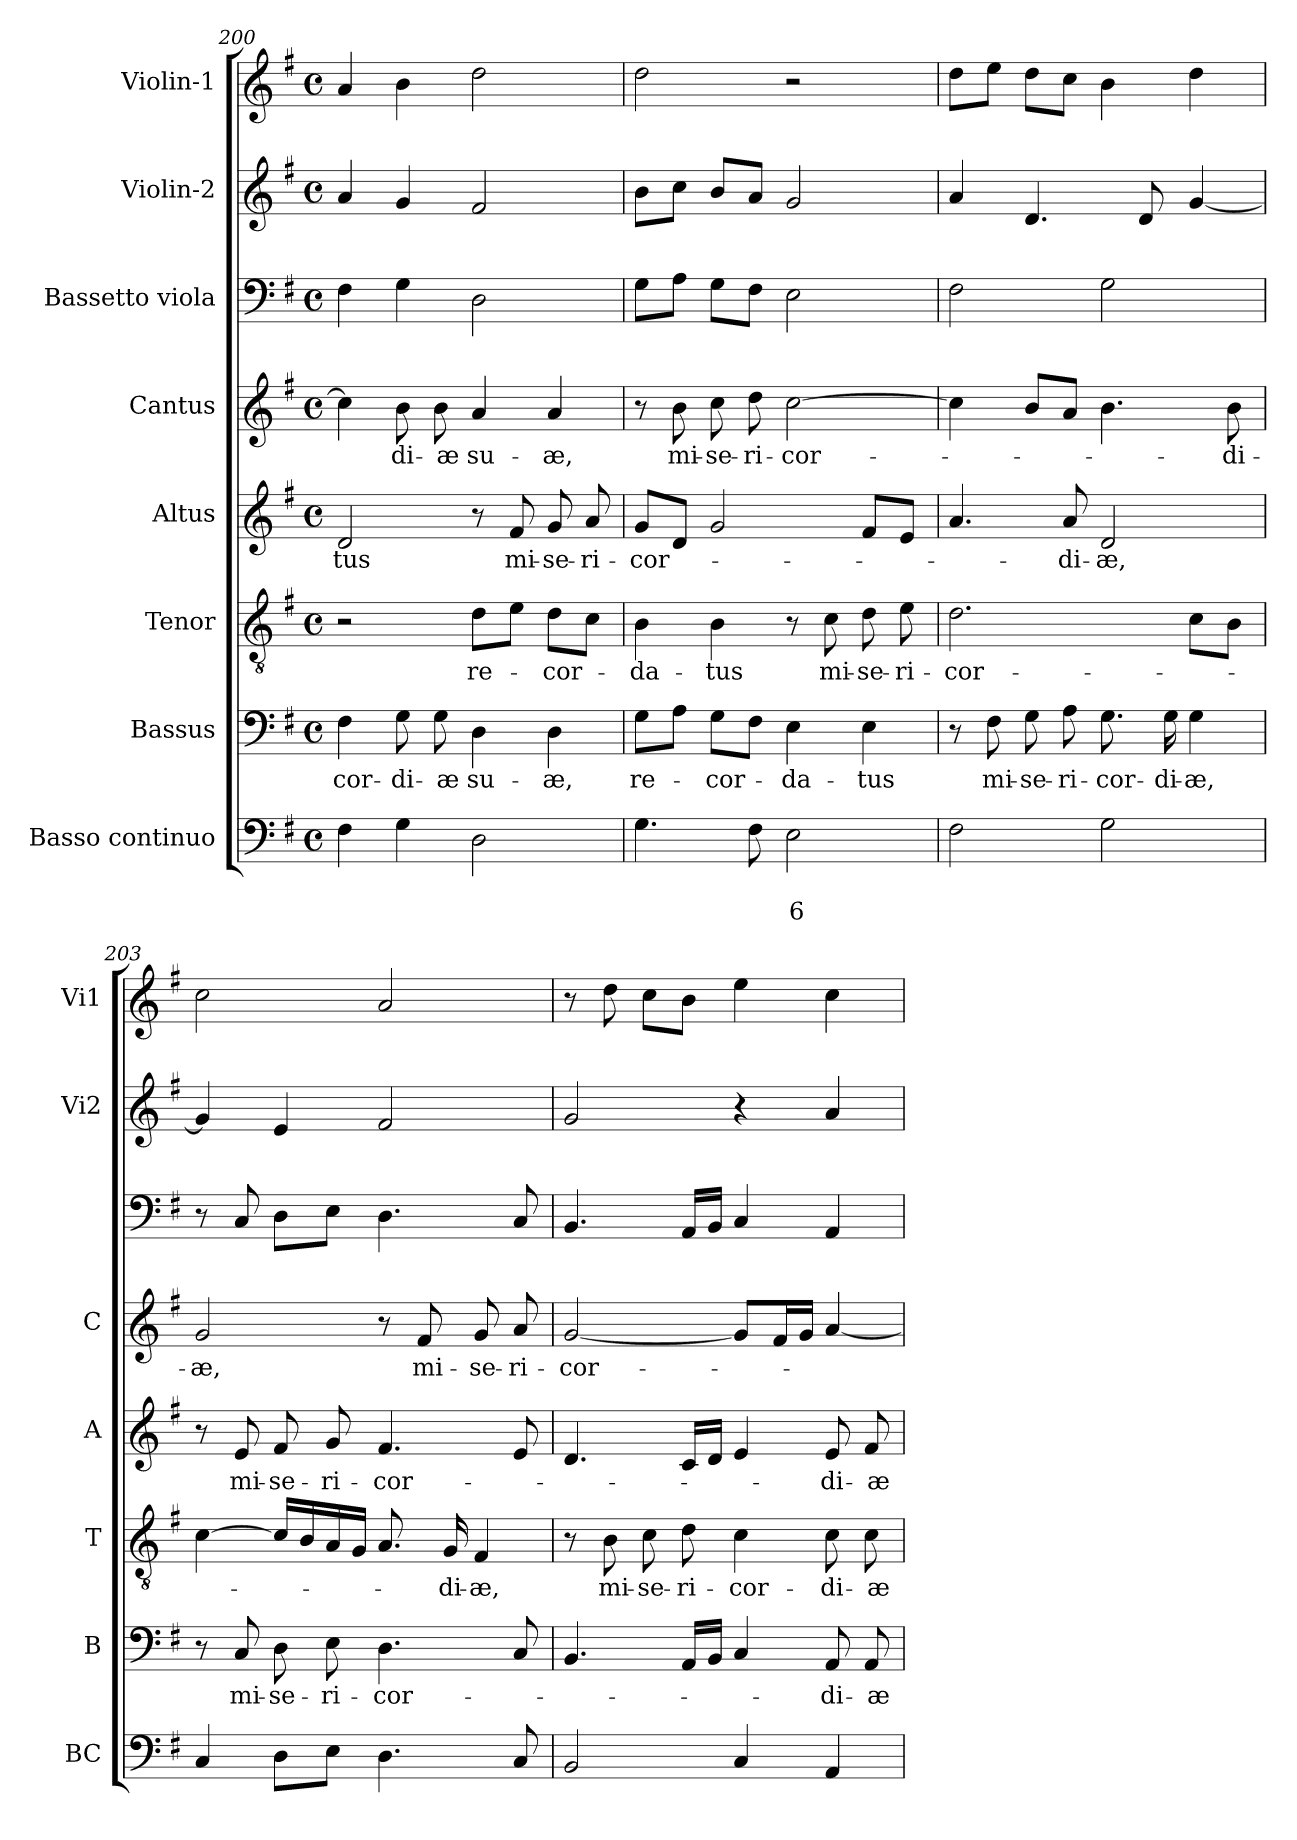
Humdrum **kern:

**kern	**text	**text	**kern	**text	**kern	**text	**kern	**text	**kern	**text	**kern	**kern	**kern
*part8	*part8	*part8	*part7	*part7	*part6	*part6	*part5	*part5	*part4	*part4	*part3	*part2	*part1
*staff8	*staff8	*staff8	*staff7	*staff7	*staff6	*staff6	*staff5	*staff5	*staff4	*staff4	*staff3	*staff2	*staff1
*I"Basso continuo	*	*	*I"Bassus	*	*I"Tenor	*	*I"Altus	*	*I"Cantus	*	*I"Bassetto viola	*I"Violin-2	*I"Violin-1
*I'BC	*	*	*I'B	*	*I'T	*	*I'A	*	*I'C	*	*	*I'Vi2	*I'Vi1
*clefF4	*	*	*clefF4	*	*clefGv2	*	*clefG2	*	*clefG2	*	*clefF4	*clefG2	*clefG2
*k[f#]	*	*	*k[f#]	*	*k[f#]	*	*k[f#]	*	*k[f#]	*	*k[f#]	*k[f#]	*k[f#]
*G:	*	*	*G:	*	*G:	*	*G:	*	*G:	*	*G:	*G:	*G:
*M4/4	*	*	*M4/4	*	*M4/4	*	*M4/4	*	*M4/4	*	*M4/4	*M4/4	*M4/4
*met(c)	*	*	*met(c)	*	*met(c)	*	*met(c)	*	*met(c)	*	*met(c)	*met(c)	*met(c)
=200	=200	=200	=200	=200	=200	=200	=200	=200	=200	=200	=200	=200	=200
!	!	!	!	!LO:LY:b	!	!	!	!LO:LY:b	!	!	!	!	!
4F#\	.	.	4F#\	-cor-	2r	.	2d/	-tus	4cc\]	.	4F#\	4a/	4a/
!	!	!	!	!LO:LY:b	!	!	!	!	!	!LO:LY:b	!	!	!
4G\	.	.	8G\	-di-	.	.	.	.	8b\	-di-	4G\	4g/	4b\
!	!	!	!	!LO:LY:b	!	!	!	!	!	!LO:LY:b	!	!	!
.	.	.	8G\	-æ	.	.	.	.	8b\	-æ	.	.	.
!	!	!	!	!LO:LY:b	!	!LO:LY:b	!	!	!	!LO:LY:b	!	!	!
2D\	.	.	4D\	su-	8d\L	re-	8r	.	4a/	su-	2D\	2f#/	2dd\
!	!	!	!	!	!	!	!	!LO:LY:b	!	!	!	!	!
.	.	.	.	.	8e\J	.	8f#/	mi-	.	.	.	.	.
!	!	!	!	!LO:LY:b	!	!LO:LY:b	!	!LO:LY:b	!	!LO:LY:b	!	!	!
.	.	.	4D\	-æ,	8d\L	-cor-	8g/	-se-	4a/	-æ,	.	.	.
!	!	!	!	!	!	!	!	!LO:LY:b	!	!	!	!	!
.	.	.	.	.	8c\J	.	8a/	-ri-	.	.	.	.	.
=201	=201	=201	=201	=201	=201	=201	=201	=201	=201	=201	=201	=201	=201
!	!	!	!	!LO:LY:b	!	!LO:LY:b	!	!LO:LY:b	!	!	!	!	!
4.G\	.	.	8G\L	re-	4B\	-da-	8g/L	-cor-	8r	.	8G\L	8b\L	2dd\
!	!	!	!	!	!	!	!	!	!	!LO:LY:b	!	!	!
.	.	.	8A\J	.	.	.	8d/J	.	8b\	mi-	8A\J	8cc\J	.
!	!	!	!	!LO:LY:b	!	!LO:LY:b	!	!	!	!LO:LY:b	!	!	!
.	.	.	8G\L	-cor-	4B\	-tus	2g/	.	8cc\	-se-	8G\L	8b/L	.
!	!	!	!	!	!	!	!	!	!	!LO:LY:b	!	!	!
8F#\	.	.	8F#\J	.	.	.	.	.	8dd\	-ri-	8F#\J	8a/J	.
!	!	!LO:LY:b	!	!LO:LY:b	!	!	!	!	!	!LO:LY:b	!	!	!
2E\	.	6	4E\	-da-	8r	.	.	.	[2cc\	-cor-	2E\	2g/	2r
!	!	!	!	!	!	!LO:LY:b	!	!	!	!	!	!	!
.	.	.	.	.	8c\	mi-	.	.	.	.	.	.	.
!	!	!	!	!LO:LY:b	!	!LO:LY:b	!	!	!	!	!	!	!
.	.	.	4E\	-tus	8d\	-se-	8f#/L	.	.	.	.	.	.
!	!	!	!	!	!	!LO:LY:b	!	!	!	!	!	!	!
.	.	.	.	.	8e\	-ri-	8e/J	.	.	.	.	.	.
!!LO:PB:g=z
=202	=202	=202	=202	=202	=202	=202	=202	=202	=202	=202	=202	=202	=202
!	!	!	!	!	!	!LO:LY:b	!	!	!	!	!	!	!
2F#\	.	.	8r	.	2.d\	-cor-	4.a/	.	4cc\]	.	2F#\	4a/	8dd\L
!	!	!	!	!LO:LY:b	!	!	!	!	!	!	!	!	!
.	.	.	8F#\	mi-	.	.	.	.	.	.	.	.	8ee\J
!	!	!	!	!LO:LY:b	!	!	!	!	!	!	!	!	!
.	.	.	8G\	-se-	.	.	.	.	8b/L	.	.	4.d/	8dd\L
!	!	!	!	!LO:LY:b	!	!	!	!LO:LY:b	!	!	!	!	!
.	.	.	8A\	-ri-	.	.	8a/	-di-	8a/J	.	.	.	8cc\J
!	!	!	!	!LO:LY:b	!	!	!	!LO:LY:b	!	!	!	!	!
2G\	.	.	8.G\	-cor-	.	.	2d/	-æ,	4.b\	.	2G\	.	4b\
.	.	.	.	.	.	.	.	.	.	.	.	8d/	.
!	!	!	!	!LO:LY:b	!	!	!	!	!	!	!	!	!
.	.	.	16G\	-di-	.	.	.	.	.	.	.	.	.
!	!	!	!	!LO:LY:b	!	!	!	!	!	!	!	!	!
.	.	.	4G\	-æ,	8c\L	.	.	.	.	.	.	[4g/	4dd\
!	!	!	!	!	!	!	!	!	!	!LO:LY:b	!	!	!
.	.	.	.	.	8B\J	.	.	.	8b\	-di-	.	.	.
=203	=203	=203	=203	=203	=203	=203	=203	=203	=203	=203	=203	=203	=203
!	!	!	!	!	!	!	!	!	!	!LO:LY:b	!	!	!
4C/	.	.	8r	.	[4c\	.	8r	.	2g/	-æ,	8r	4g/]	2cc\
!	!	!	!	!LO:LY:b	!	!	!	!LO:LY:b	!	!	!	!	!
.	.	.	8C/	mi-	.	.	8e/	mi-	.	.	8C/	.	.
!	!	!	!	!LO:LY:b	!	!	!	!LO:LY:b	!	!	!	!	!
8D\L	.	.	8D\	-se-	16c/LL]	.	8f#/	-se-	.	.	8D\L	4e/	.
.	.	.	.	.	16B/	.	.	.	.	.	.	.	.
!	!	!	!	!LO:LY:b	!	!	!	!LO:LY:b	!	!	!	!	!
8E\J	.	.	8E\	-ri-	16A/	.	8g/	-ri-	.	.	8E\J	.	.
.	.	.	.	.	16G/JJ	.	.	.	.	.	.	.	.
!	!	!	!	!LO:LY:b	!	!	!	!LO:LY:b	!	!	!	!	!
4.D\	.	.	4.D\	-cor-	8.A/	.	4.f#/	-cor-	8r	.	4.D\	2f#/	2a/
!	!	!	!	!	!	!	!	!	!	!LO:LY:b	!	!	!
.	.	.	.	.	.	.	.	.	8f#/	mi-	.	.	.
!	!	!	!	!	!	!LO:LY:b	!	!	!	!	!	!	!
.	.	.	.	.	16G/	-di-	.	.	.	.	.	.	.
!	!	!	!	!	!	!LO:LY:b	!	!	!	!LO:LY:b	!	!	!
.	.	.	.	.	4F#/	-æ,	.	.	8g/	-se-	.	.	.
!	!	!	!	!	!	!	!	!	!	!LO:LY:b	!	!	!
8C/	.	.	8C/	.	.	.	8e/	.	8a/	-ri-	8C/	.	.
=204	=204	=204	=204	=204	=204	=204	=204	=204	=204	=204	=204	=204	=204
!	!	!	!	!	!	!	!	!	!	!LO:LY:b	!	!	!
2BB/	.	.	4.BB/	.	8r	.	4.d/	.	[2g/	-cor-	4.BB/	2g/	8r
!	!	!	!	!	!	!LO:LY:b	!	!	!	!	!	!	!
.	.	.	.	.	8B\	mi-	.	.	.	.	.	.	8dd\
!	!	!	!	!	!	!LO:LY:b	!	!	!	!	!	!	!
.	.	.	.	.	8c\	-se-	.	.	.	.	.	.	8cc\L
!	!	!	!	!	!	!LO:LY:b	!	!	!	!	!	!	!
.	.	.	16AA/LL	.	8d\	-ri-	16c/LL	.	.	.	16AA/LL	.	8b\J
.	.	.	16BB/JJ	.	.	.	16d/JJ	.	.	.	16BB/JJ	.	.
!	!	!	!	!	!	!LO:LY:b	!	!	!	!	!	!	!
4C/	.	.	4C/	.	4c\	-cor-	4e/	.	8g/L]	.	4C/	4r	4ee\
.	.	.	.	.	.	.	.	.	16f#/L	.	.	.	.
.	.	.	.	.	.	.	.	.	16g/JJ	.	.	.	.
!	!	!	!	!LO:LY:b	!	!LO:LY:b	!	!LO:LY:b	!	!	!	!	!
4AA/	.	.	8AA/	-di-	8c\	-di-	8e/	-di-	[4a/	.	4AA/	4a/	4cc\
!	!	!	!	!LO:LY:b	!	!LO:LY:b	!	!LO:LY:b	!	!	!	!	!
.	.	.	8AA/	-æ	8c\	-æ	8f#/	-æ	.	.	.	.	.
=	=	=	=	=	=	=	=	=	=	=	=	=	=
*-	*-	*-	*-	*-	*-	*-	*-	*-	*-	*-	*-	*-	*-
